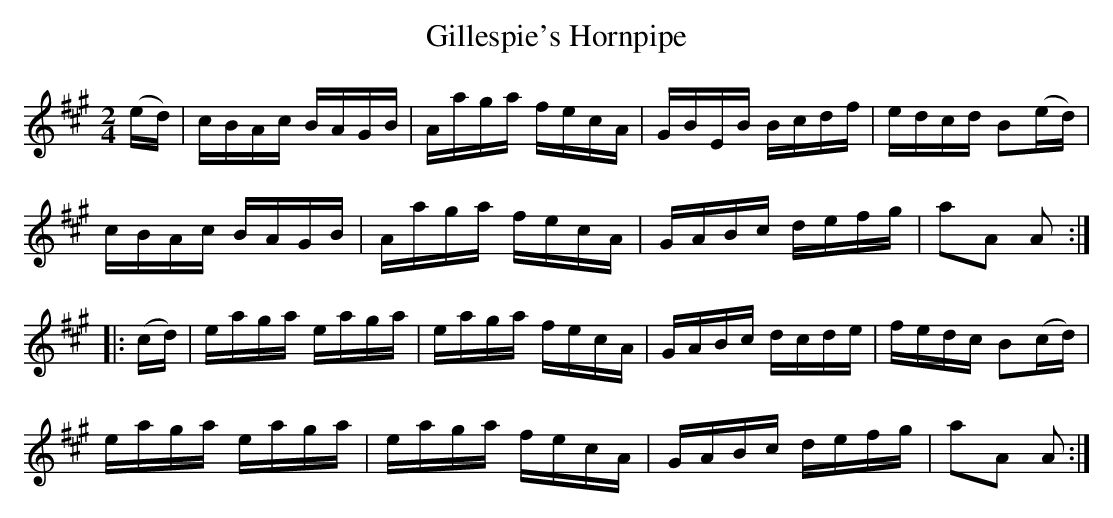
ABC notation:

X:1
T: Gillespie's Hornpipe
M: 2/4
L: 1/16
K: A
   (ed) | cBAc BAGB | Aaga fecA | GBEB Bcdf | edcd B2(ed) |
          cBAc BAGB | Aaga fecA | GABc defg | a2A2 A2    :|
|: (cd) | eaga eaga | eaga fecA | GABc dcde | fedc B2(cd) |
          eaga eaga | eaga fecA | GABc defg | a2A2 A2    :|
